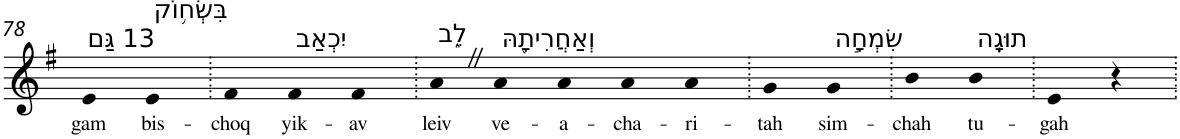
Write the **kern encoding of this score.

**kern	**text
*part1	*part1
*staff1	*staff1
*I"Piano	*
*I'Pno	*
!!LO:PB:g=z
*clefG2	*
*k[f#]	*
*G:	*
=78	=78
!LO:TX:a:t=13 גַּם	!
!	!LO:LY:b
4e	gam
!LO:TX:a:t=בִּשְׂח֥וֹק	!
!	!LO:LY:b
4e	bis-
=79.	=79.
!	!LO:LY:b
4f#	-choq
!LO:TX:a:t=יִכְאַב	!
!	!LO:LY:b
4f#	yik-
!	!LO:LY:b
4f#	-av
=80.	=80.
!LO:TX:a:t=לֵ֑ב	!
!	!LO:LY:b
4aZ	leiv
!LO:TX:a:t=וְאַחֲרִיתָ֖הּ	!
!	!LO:LY:b
4a	ve-
!	!LO:LY:b
4a	-a-
!	!LO:LY:b
4a	-cha-
!	!LO:LY:b
4a	-ri-
=81.	=81.
!	!LO:LY:b
4g	-tah
!LO:TX:a:t=שִׂמְחָ֣ה	!
!	!LO:LY:b
4g	sim-
=82.	=82.
!	!LO:LY:b
4b	-chah
!LO:TX:a:t=תוּגָֽה	!
!	!LO:LY:b
4b	tu-
=83.	=83.
!	!LO:LY:b
4e	-gah
4r	.
=.	=.
*-	*-
